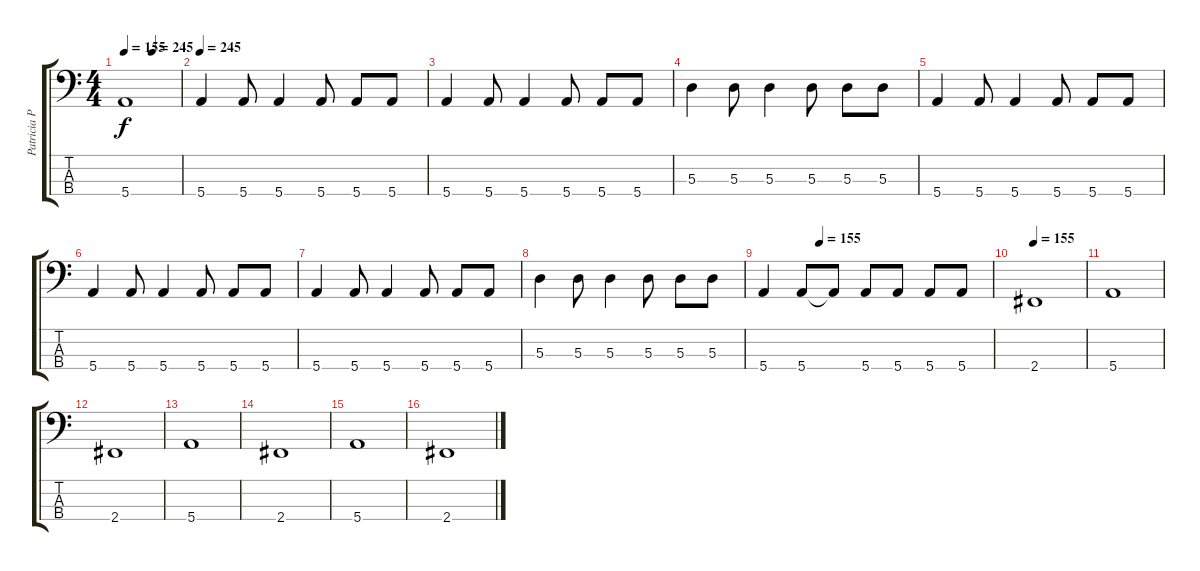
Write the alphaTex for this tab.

\track ("Patricia Pietrafesa (Bajo)" "Patricia P") {instrument electricbassfinger}
\staff {score tabs}
\tuning (G2 D2 A1 E1) {hide}
\ts (4 4)
\tempo 155
\tempo (245 0.5)
\clef f4
\ks c
5.4.1{dy f} |
\tempo 245
5.4.4 5.4.8 5.4.4 5.4.8 5.4.8 5.4.8 |
5.4.4 5.4.8 5.4.4 5.4.8 5.4.8 5.4.8 |
5.3.4 5.3.8 5.3.4 5.3.8 5.3.8 5.3.8 |
5.4.4 5.4.8 5.4.4 5.4.8 5.4.8 5.4.8 |
5.4.4 5.4.8 5.4.4 5.4.8 5.4.8 5.4.8 |
5.4.4 5.4.8 5.4.4 5.4.8 5.4.8 5.4.8 |
5.3.4 5.3.8 5.3.4 5.3.8 5.3.8 5.3.8 |
\tempo (155 0.25)
5.4.4 5.4.8 5.4{t}.8 5.4.8 5.4.8 5.4.8 5.4.8 |
\tempo 155
2.4.1 |
5.4.1 |
2.4.1 |
5.4.1 |
2.4.1 |
5.4.1 |
2.4.1
